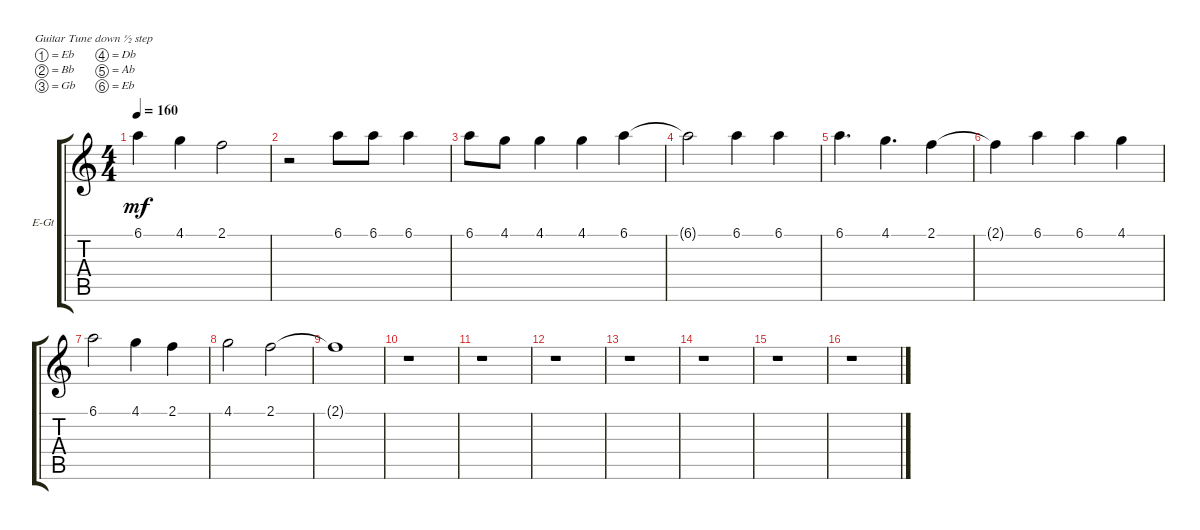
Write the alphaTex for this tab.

\bracketExtendMode groupsimilarinstruments
\firstSystemTrackNameOrientation horizontal
\otherSystemsTrackNameOrientation horizontal
\track ("Vocals" "E-Gt") {instrument electricguitarclean}
\staff {score tabs}
\tuning (Eb4 Bb3 Gb3 Db3 Ab2 Eb2)
\ts (4 4)
\tempo 160
\clef g2
\ks c
6.1.4{dy mf} 4.1.4 2.1.2 |
r.2 6.1.8 6.1.8 6.1.4 |
6.1.8 4.1.8 4.1.4 4.1.4 6.1.4 |
6.1{t}.2 6.1.4 6.1.4 |
6.1.4{d} 4.1.4{d} 2.1.4 |
2.1{t}.4 6.1.4 6.1.4 4.1.4 |
6.1.2 4.1.4 2.1.4 |
4.1.2 2.1.2 |
2.1{t}.1 |
r.1 |
r.1 |
r.1 |
r.1 |
r.1 |
r.1 |
r.1
